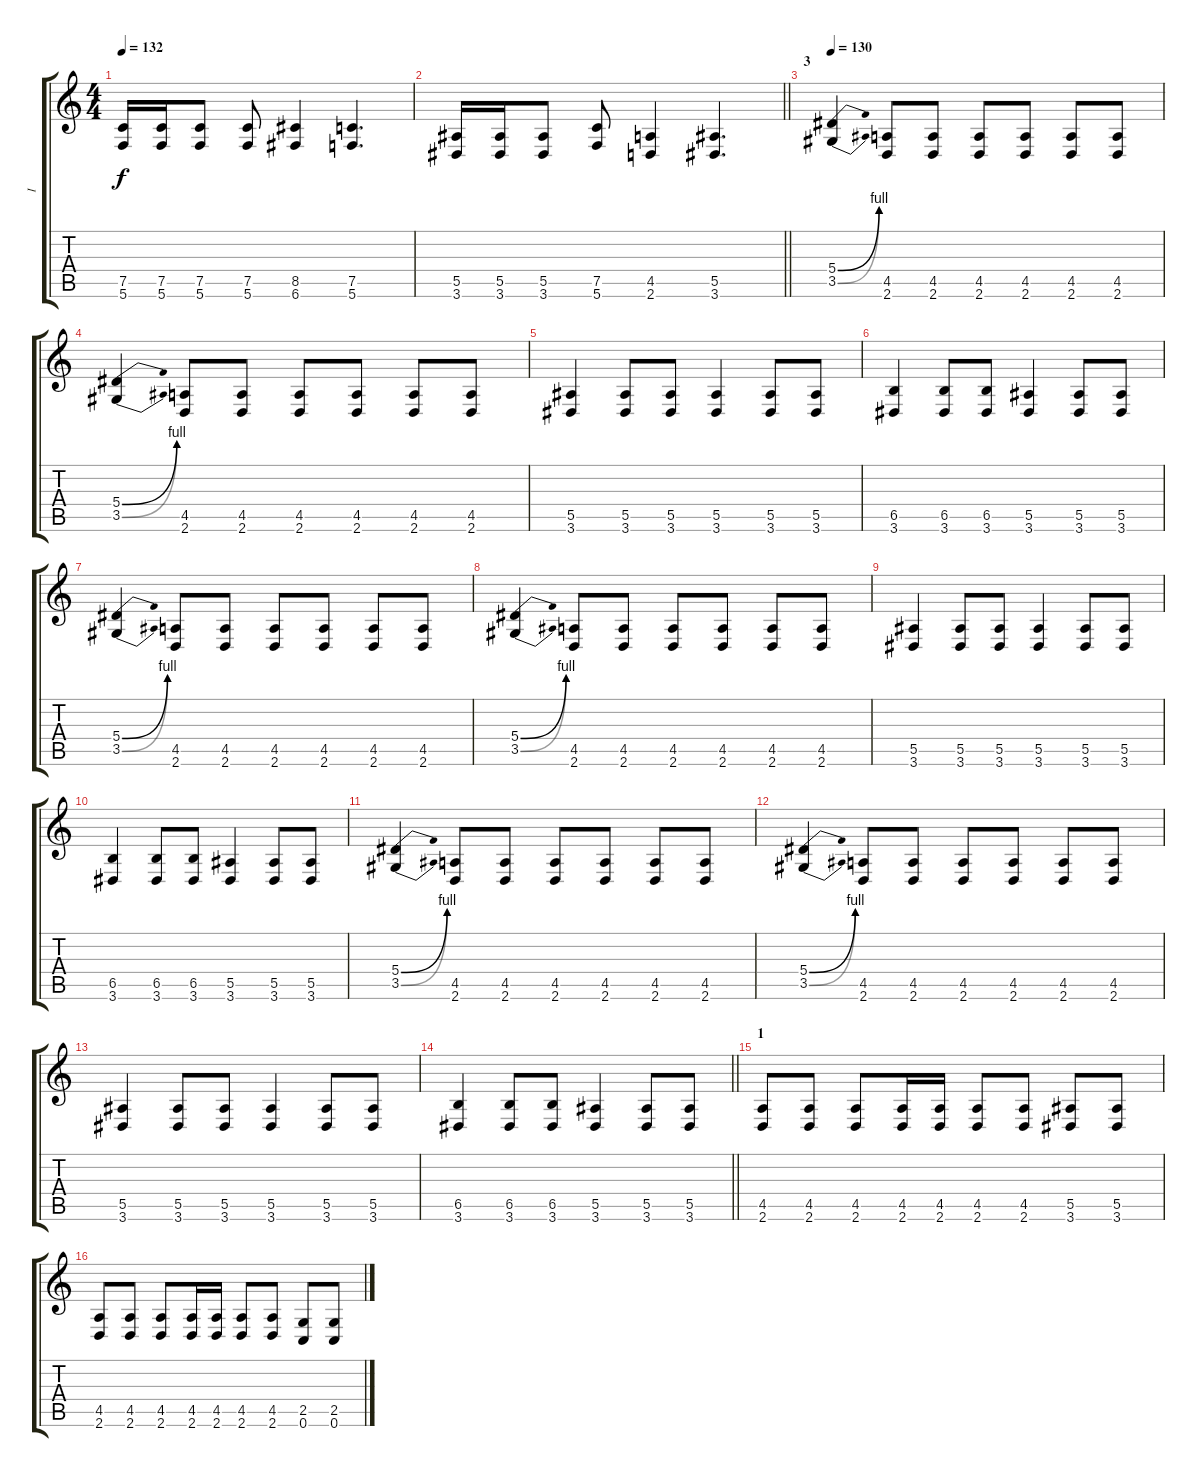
\track ("I" "I") {instrument distortionguitar}
\staff {score tabs}
\tuning (C4 G3 Eb3 Bb2 F2 C2) {hide}
\ts (4 4)
\tempo 132
\clef g2
\ks c
(7.5 5.6).16{dy f} (7.5 5.6).16 (7.5 5.6).8 (7.5 5.6).8 (8.5 6.6).4 (7.5 5.6).4{d} |
\barLineRight lightlight
(5.5 3.6).16 (5.5 3.6).16 (5.5 3.6).8 (7.5 5.6).8 (4.5 2.6).4 (5.5 3.6).4{d} |
\section ("" "3")
\tempo 130
(5.4{be (bend 0 0 60 4)} 3.5{be (bend 0 0 60 4)}).4 (4.5 2.6).8 (4.5 2.6).8 (4.5 2.6).8 (4.5 2.6).8 (4.5 2.6).8 (4.5 2.6).8 |
(5.4{be (bend 0 0 60 4)} 3.5{be (bend 0 0 60 4)}).4 (4.5 2.6).8 (4.5 2.6).8 (4.5 2.6).8 (4.5 2.6).8 (4.5 2.6).8 (4.5 2.6).8 |
(5.5 3.6).4 (5.5 3.6).8 (5.5 3.6).8 (5.5 3.6).4 (5.5 3.6).8 (5.5 3.6).8 |
(6.5 3.6).4 (6.5 3.6).8 (6.5 3.6).8 (5.5 3.6).4 (5.5 3.6).8 (5.5 3.6).8 |
(5.4{be (bend 0 0 60 4)} 3.5{be (bend 0 0 60 4)}).4 (4.5 2.6).8 (4.5 2.6).8 (4.5 2.6).8 (4.5 2.6).8 (4.5 2.6).8 (4.5 2.6).8 |
(5.4{be (bend 0 0 60 4)} 3.5{be (bend 0 0 60 4)}).4 (4.5 2.6).8 (4.5 2.6).8 (4.5 2.6).8 (4.5 2.6).8 (4.5 2.6).8 (4.5 2.6).8 |
(5.5 3.6).4 (5.5 3.6).8 (5.5 3.6).8 (5.5 3.6).4 (5.5 3.6).8 (5.5 3.6).8 |
(6.5 3.6).4 (6.5 3.6).8 (6.5 3.6).8 (5.5 3.6).4 (5.5 3.6).8 (5.5 3.6).8 |
(5.4{be (bend 0 0 60 4)} 3.5{be (bend 0 0 60 4)}).4 (4.5 2.6).8 (4.5 2.6).8 (4.5 2.6).8 (4.5 2.6).8 (4.5 2.6).8 (4.5 2.6).8 |
(5.4{be (bend 0 0 60 4)} 3.5{be (bend 0 0 60 4)}).4 (4.5 2.6).8 (4.5 2.6).8 (4.5 2.6).8 (4.5 2.6).8 (4.5 2.6).8 (4.5 2.6).8 |
(5.5 3.6).4 (5.5 3.6).8 (5.5 3.6).8 (5.5 3.6).4 (5.5 3.6).8 (5.5 3.6).8 |
\barLineRight lightlight
(6.5 3.6).4 (6.5 3.6).8 (6.5 3.6).8 (5.5 3.6).4 (5.5 3.6).8 (5.5 3.6).8 |
\section ("" "1")
(4.5 2.6).8 (4.5 2.6).8 (4.5 2.6).8 (4.5 2.6).16 (4.5 2.6).16 (4.5 2.6).8 (4.5 2.6).8 (5.5 3.6).8 (5.5 3.6).8 |
(4.5 2.6).8 (4.5 2.6).8 (4.5 2.6).8 (4.5 2.6).16 (4.5 2.6).16 (4.5 2.6).8 (4.5 2.6).8 (2.5 0.6).8 (2.5 0.6).8
